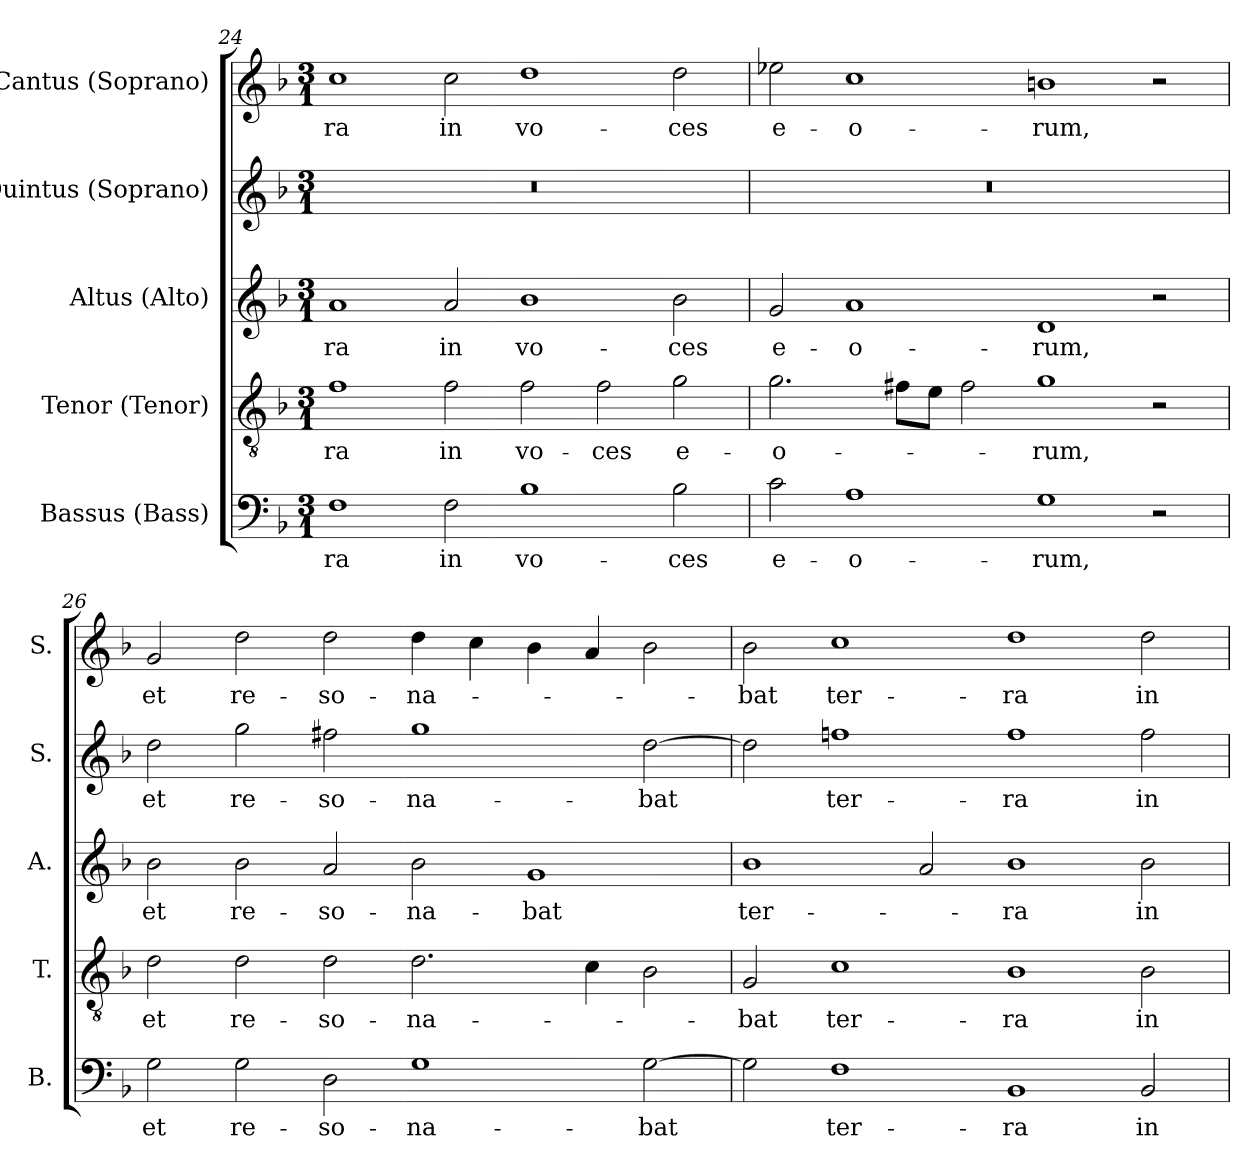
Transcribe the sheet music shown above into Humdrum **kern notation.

**kern	**text	**kern	**text	**kern	**text	**kern	**text	**kern	**text
*part5	*part5	*part4	*part4	*part3	*part3	*part2	*part2	*part1	*part1
*staff5	*staff5	*staff4	*staff4	*staff3	*staff3	*staff2	*staff2	*staff1	*staff1
*I"Bassus (Bass)	*	*I"Tenor (Tenor)	*	*I"Altus (Alto)	*	*I"Quintus (Soprano)	*	*I"Cantus (Soprano)	*
*I'B.	*	*I'T.	*	*I'A.	*	*I'S.	*	*I'S.	*
*clefF4	*	*clefGv2	*	*clefG2	*	*clefG2	*	*clefG2	*
*	*	*ITrd7c12	*	*	*	*	*	*	*
*k[b-]	*	*k[b-]	*	*k[b-]	*	*k[b-]	*	*k[b-]	*
*F:	*	*F:	*	*F:	*	*F:	*	*F:	*
*M3/1	*	*M3/1	*	*M3/1	*	*M3/1	*	*M3/1	*
=24	=24	=24	=24	=24	=24	=24	=24	=24	=24
!	!LO:LY:b:color=#000000	!	!	!	!	!	!	!	!
!	!	!	!LO:LY:b:color=#000000	!	!	!	!	!	!
!	!	!	!	!	!LO:LY:b:color=#000000	!LO:N:vis=1	!	!	!
!	!	!	!	!	!	!	!	!	!LO:LY:b:color=#000000
1Fi	-ra	1Fi	-ra	1ai	-ra	0.r	.	1cci	-ra
!	!LO:LY:b:color=#000000	!	!	!	!	!	!	!	!
!	!	!	!LO:LY:b:color=#000000	!	!	!	!	!	!
!	!	!	!	!	!LO:LY:b:color=#000000	!	!	!	!
!	!	!	!	!	!	!	!	!	!LO:LY:b:color=#000000
2Fi\	in	2Fi\	in	2ai/	in	.	.	2cci\	in
!	!LO:LY:b:color=#000000	!	!	!	!	!	!	!	!
!	!	!	!LO:LY:b:color=#000000	!	!	!	!	!	!
!	!	!	!	!	!LO:LY:b:color=#000000	!	!	!	!
!	!	!	!	!	!	!	!	!	!LO:LY:b:color=#000000
1B-i	vo-	2Fi\	vo-	1b-i	vo-	.	.	1ddi	vo-
!	!	!	!LO:LY:b:color=#000000	!	!	!	!	!	!
.	.	2Fi\	-ces	.	.	.	.	.	.
!	!LO:LY:b:color=#000000	!	!	!	!	!	!	!	!
!	!	!	!LO:LY:b:color=#000000	!	!	!	!	!	!
!	!	!	!	!	!LO:LY:b:color=#000000	!	!	!	!
!	!	!	!	!	!	!	!	!	!LO:LY:b:color=#000000
2B-i\	-ces	2Gi\	e-	2b-i\	-ces	.	.	2ddi\	-ces
!!LO:LB:g=z
=25	=25	=25	=25	=25	=25	=25	=25	=25	=25
!	!LO:LY:b:color=#000000	!	!	!	!	!	!	!	!
!	!	!	!LO:LY:b:color=#000000	!	!	!	!	!	!
!	!	!	!	!	!LO:LY:b:color=#000000	!LO:N:vis=1	!	!	!
!	!	!	!	!	!	!	!	!	!LO:LY:b:color=#000000
2ci\	e-	2.Gi\	-o-	2gi/	e-	0.r	.	2ee-Xi\	e-
!	!LO:LY:b:color=#000000	!	!	!	!	!	!	!	!
!	!	!	!	!	!LO:LY:b:color=#000000	!	!	!	!
!	!	!	!	!	!	!	!	!	!LO:LY:b:color=#000000
1Ai	-o-	.	.	1ai	-o-	.	.	1cci	-o-
.	.	8F#Xi\L	.	.	.	.	.	.	.
.	.	8Ei\J	.	.	.	.	.	.	.
.	.	2F#i\	.	.	.	.	.	.	.
!	!LO:LY:b:color=#000000	!	!	!	!	!	!	!	!
!	!	!	!LO:LY:b:color=#000000	!	!	!	!	!	!
!	!	!	!	!	!LO:LY:b:color=#000000	!	!	!	!
!	!	!	!	!	!	!	!	!	!LO:LY:b:color=#000000
1Gi	-rum,	1Gi	-rum,	1di	-rum,	.	.	1bni	-rum,
2r	.	2r	.	2r	.	.	.	2r	.
=26	=26	=26	=26	=26	=26	=26	=26	=26	=26
!	!LO:LY:b:color=#000000	!	!	!	!	!	!	!	!
!	!	!	!LO:LY:b:color=#000000	!	!	!	!	!	!
!	!	!	!	!	!LO:LY:b:color=#000000	!	!	!	!
!	!	!	!	!	!	!	!LO:LY:b:color=#000000	!	!
!	!	!	!	!	!	!	!	!	!LO:LY:b:color=#000000
2Gi\	et	2Di\	et	2b-i\	et	2ddi\	et	2gi/	et
!	!LO:LY:b:color=#000000	!	!	!	!	!	!	!	!
!	!	!	!LO:LY:b:color=#000000	!	!	!	!	!	!
!	!	!	!	!	!LO:LY:b:color=#000000	!	!	!	!
!	!	!	!	!	!	!	!LO:LY:b:color=#000000	!	!
!	!	!	!	!	!	!	!	!	!LO:LY:b:color=#000000
2Gi\	re-	2Di\	re-	2b-i\	re-	2ggi\	re-	2ddi\	re-
!	!LO:LY:b:color=#000000	!	!	!	!	!	!	!	!
!	!	!	!LO:LY:b:color=#000000	!	!	!	!	!	!
!	!	!	!	!	!LO:LY:b:color=#000000	!	!	!	!
!	!	!	!	!	!	!	!LO:LY:b:color=#000000	!	!
!	!	!	!	!	!	!	!	!	!LO:LY:b:color=#000000
2Di\	-so-	2Di\	-so-	2ai/	-so-	2ff#Xi\	-so-	2ddi\	-so-
!	!LO:LY:b:color=#000000	!	!	!	!	!	!	!	!
!	!	!	!LO:LY:b:color=#000000	!	!	!	!	!	!
!	!	!	!	!	!LO:LY:b:color=#000000	!	!	!	!
!	!	!	!	!	!	!	!LO:LY:b:color=#000000	!	!
!	!	!	!	!	!	!	!	!	!LO:LY:b:color=#000000
1Gi	-na-	2.Di\	-na-	2b-i\	-na-	1ggi	-na-	4ddi\	-na-
.	.	.	.	.	.	.	.	4cci\	.
!	!	!	!	!	!LO:LY:b:color=#000000	!	!	!	!
.	.	.	.	1gi	-bat	.	.	4b-i\	.
.	.	4Ci\	.	.	.	.	.	4ai/	.
!	!LO:LY:b:color=#000000	!	!	!	!	!	!	!	!
!	!	!	!	!	!	!	!LO:LY:b:color=#000000	!	!
[2Gi\	-bat	2BB-i\	.	.	.	[2ddi\	-bat	2b-i\	.
=27	=27	=27	=27	=27	=27	=27	=27	=27	=27
!	!	!	!LO:LY:b:color=#000000	!	!	!	!	!	!
!	!	!	!	!	!LO:LY:b:color=#000000	!	!	!	!
!	!	!	!	!	!	!	!	!	!LO:LY:b:color=#000000
2Gi\]	.	2GGi/	-bat	1b-i	ter-	2ddi\]	.	2b-i\	-bat
!	!LO:LY:b:color=#000000	!	!	!	!	!	!	!	!
!	!	!	!LO:LY:b:color=#000000	!	!	!	!	!	!
!	!	!	!	!	!	!	!LO:LY:b:color=#000000	!	!
!	!	!	!	!	!	!	!	!	!LO:LY:b:color=#000000
1Fi	ter-	1Ci	ter-	.	.	1ffni	ter-	1cci	ter-
.	.	.	.	2ai/	.	.	.	.	.
!	!LO:LY:b:color=#000000	!	!	!	!	!	!	!	!
!	!	!	!LO:LY:b:color=#000000	!	!	!	!	!	!
!	!	!	!	!	!LO:LY:b:color=#000000	!	!	!	!
!	!	!	!	!	!	!	!LO:LY:b:color=#000000	!	!
!	!	!	!	!	!	!	!	!	!LO:LY:b:color=#000000
1BB-i	-ra	1BB-i	-ra	1b-i	-ra	1ffi	-ra	1ddi	-ra
!	!LO:LY:b:color=#000000	!	!	!	!	!	!	!	!
!	!	!	!LO:LY:b:color=#000000	!	!	!	!	!	!
!	!	!	!	!	!LO:LY:b:color=#000000	!	!	!	!
!	!	!	!	!	!	!	!LO:LY:b:color=#000000	!	!
!	!	!	!	!	!	!	!	!	!LO:LY:b:color=#000000
2BB-i/	in	2BB-i\	in	2b-i\	in	2ffi\	in	2ddi\	in
=	=	=	=	=	=	=	=	=	=
*-	*-	*-	*-	*-	*-	*-	*-	*-	*-
